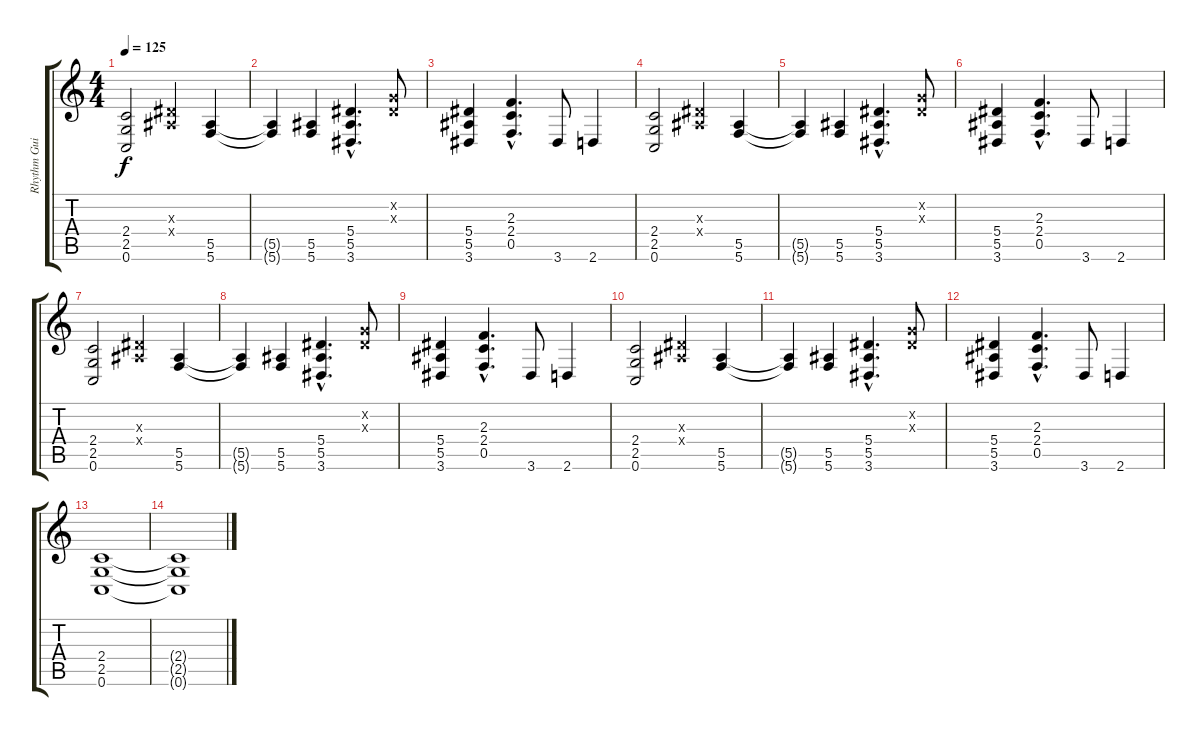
\track ("Rhythm Guitar" "Rhythm Gui") {instrument distortionguitar}
\staff {score tabs}
\tuning (C4 G3 Eb3 Bb2 F2 C2) {hide}
\ts (4 4)
\tempo 125
\clef g2
\ks c
(2.4 2.5 0.6).2{dy f} (0.3{x} 0.4{x}).4 (5.5 5.6).4 |
(5.5{t} 5.6{t}).4 (5.5 5.6).4 (5.4{hac} 5.5{hac} 3.6{hac}).4{d} (0.2{x} 0.3{x}).8 |
(5.4 5.5 3.6).4 (2.3{hac} 2.4{hac} 0.5{hac}).4{d} 3.6.8 2.6.4 |
(2.4 2.5 0.6).2 (0.3{x} 0.4{x}).4 (5.5 5.6).4 |
(5.5{t} 5.6{t}).4 (5.5 5.6).4 (5.4{hac} 5.5{hac} 3.6{hac}).4{d} (0.2{x} 0.3{x}).8 |
(5.4 5.5 3.6).4 (2.3{hac} 2.4{hac} 0.5{hac}).4{d} 3.6.8 2.6.4 |
(2.4 2.5 0.6).2 (0.3{x} 0.4{x}).4 (5.5 5.6).4 |
(5.5{t} 5.6{t}).4 (5.5 5.6).4 (5.4{hac} 5.5{hac} 3.6{hac}).4{d} (0.2{x} 0.3{x}).8 |
(5.4 5.5 3.6).4 (2.3{hac} 2.4{hac} 0.5{hac}).4{d} 3.6.8 2.6.4 |
(2.4 2.5 0.6).2 (0.3{x} 0.4{x}).4 (5.5 5.6).4 |
(5.5{t} 5.6{t}).4 (5.5 5.6).4 (5.4{hac} 5.5{hac} 3.6{hac}).4{d} (0.2{x} 0.3{x}).8 |
(5.4 5.5 3.6).4 (2.3{hac} 2.4{hac} 0.5{hac}).4{d} 3.6.8 2.6.4 |
(2.4 2.5 0.6).1 |
(2.4{t} 2.5{t} 0.6{t}).1
